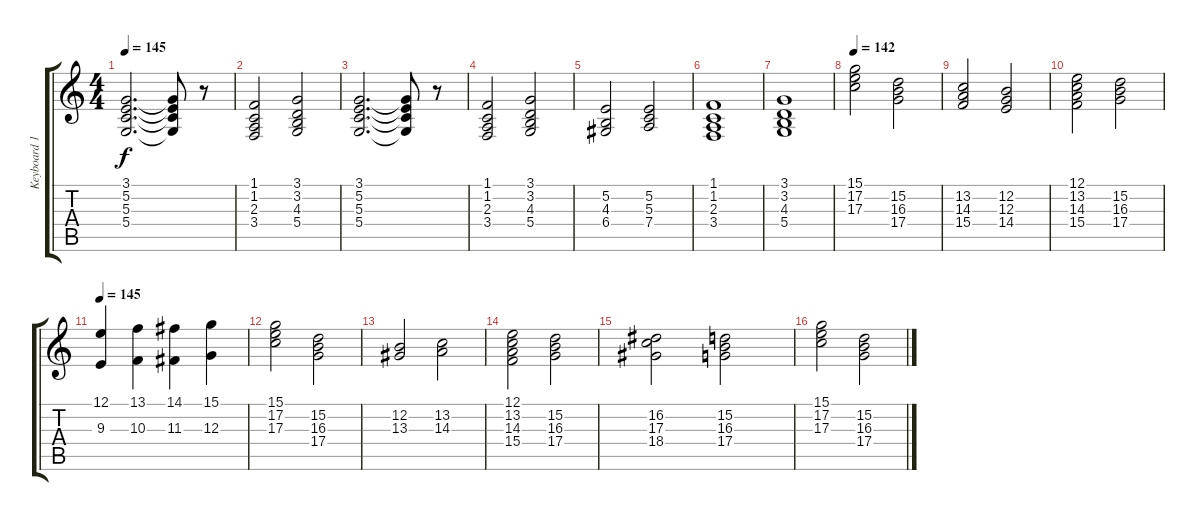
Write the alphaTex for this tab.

\track ("Keyboard 1 : Kotobuki Tsumugi" "Keyboard 1") {instrument lead2sawtooth}
\staff {score tabs}
\tuning (E4 B3 G3 D3 A2 E2) {hide}
\ts (4 4)
\tempo 145
\clef g2
\ks c
(3.1 5.2 5.3 5.4).2{d dy f} (3.1{t} 5.2{t} 5.3{t} 5.4{t}).8 r.8 |
(1.1 1.2 2.3 3.4).2 (3.1 3.2 4.3 5.4).2 |
(3.1 5.2 5.3 5.4).2{d} (3.1{t} 5.2{t} 5.3{t} 5.4{t}).8 r.8 |
(1.1 1.2 2.3 3.4).2 (3.1 3.2 4.3 5.4).2 |
(5.2 4.3 6.4).2 (5.2 5.3 7.4).2 |
(1.1 1.2 2.3 3.4).1 |
(3.1 3.2 4.3 5.4).1 |
\tempo 142
(15.1 17.2 17.3).2 (15.2 16.3 17.4).2 |
(13.2 14.3 15.4).2 (12.2 12.3 14.4).2 |
(12.1 13.2 14.3 15.4).2 (15.2 16.3 17.4).2 |
\tempo 145
(12.1 9.3).4 (13.1 10.3).4 (14.1 11.3).4 (15.1 12.3).4 |
(15.1 17.2 17.3).2 (15.2 16.3 17.4).2 |
(12.2 13.3).2 (13.2 14.3).2 |
(12.1 13.2 14.3 15.4).2 (15.2 16.3 17.4).2 |
(16.2 17.3 18.4).2 (15.2 16.3 17.4).2 |
(15.1 17.2 17.3).2 (15.2 16.3 17.4).2
